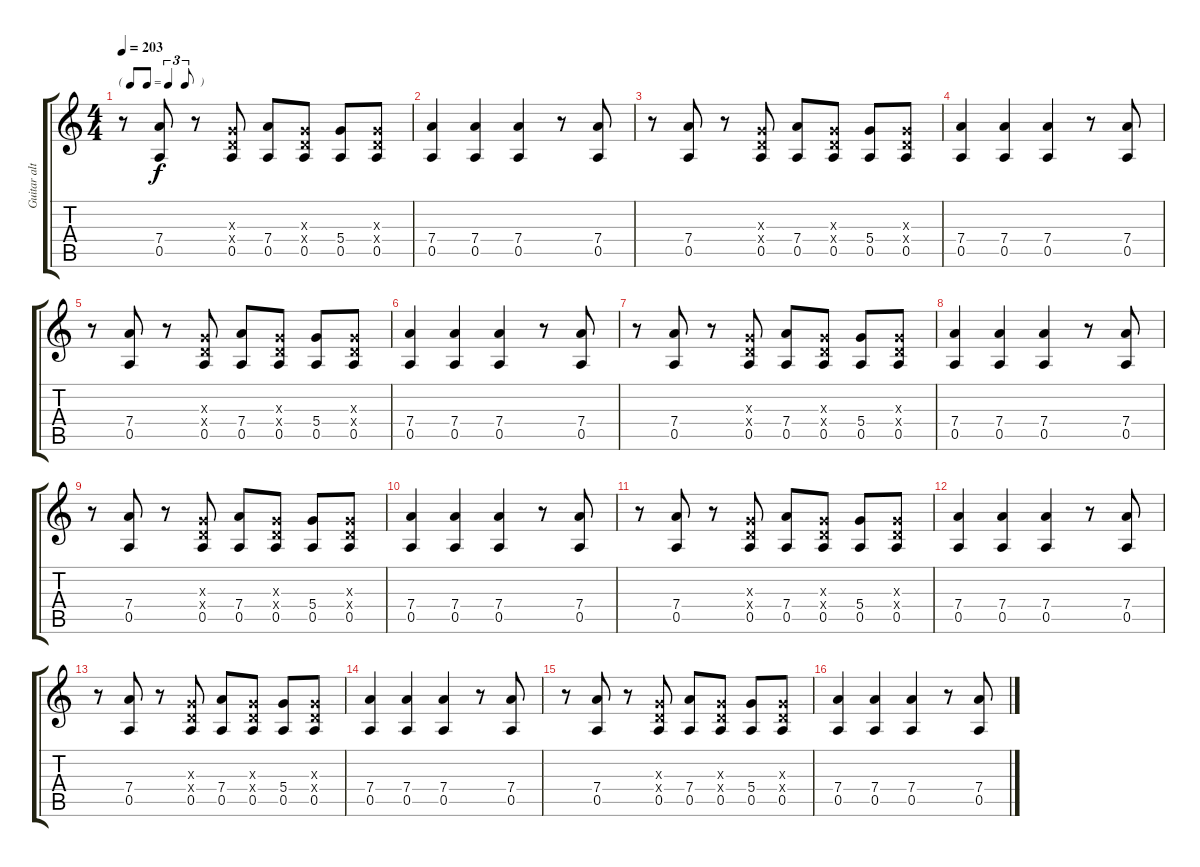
\track ("Guitar alternate" "Guitar alt") {instrument acousticguitarsteel}
\staff {score tabs}
\tuning (E4 B3 G3 D3 A2 E2) {hide}
\ts (4 4)
\tf triplet8th
\tempo 203
\clef g2
\ks c
r.8{dy f} (7.4 0.5).8 r.8 (0.3{x} 0.4{x} 0.5).8 (7.4 0.5).8 (0.3{x} 0.4{x} 0.5).8 (5.4 0.5).8 (0.3{x} 0.4{x} 0.5).8 |
(7.4 0.5).4 (7.4 0.5).4 (7.4 0.5).4 r.8 (7.4 0.5).8 |
r.8 (7.4 0.5).8 r.8 (0.3{x} 0.4{x} 0.5).8 (7.4 0.5).8 (0.3{x} 0.4{x} 0.5).8 (5.4 0.5).8 (0.3{x} 0.4{x} 0.5).8 |
(7.4 0.5).4 (7.4 0.5).4 (7.4 0.5).4 r.8 (7.4 0.5).8 |
r.8 (7.4 0.5).8 r.8 (0.3{x} 0.4{x} 0.5).8 (7.4 0.5).8 (0.3{x} 0.4{x} 0.5).8 (5.4 0.5).8 (0.3{x} 0.4{x} 0.5).8 |
(7.4 0.5).4 (7.4 0.5).4 (7.4 0.5).4 r.8 (7.4 0.5).8 |
r.8 (7.4 0.5).8 r.8 (0.3{x} 0.4{x} 0.5).8 (7.4 0.5).8 (0.3{x} 0.4{x} 0.5).8 (5.4 0.5).8 (0.3{x} 0.4{x} 0.5).8 |
(7.4 0.5).4 (7.4 0.5).4 (7.4 0.5).4 r.8 (7.4 0.5).8 |
r.8 (7.4 0.5).8 r.8 (0.3{x} 0.4{x} 0.5).8 (7.4 0.5).8 (0.3{x} 0.4{x} 0.5).8 (5.4 0.5).8 (0.3{x} 0.4{x} 0.5).8 |
(7.4 0.5).4 (7.4 0.5).4 (7.4 0.5).4 r.8 (7.4 0.5).8 |
r.8 (7.4 0.5).8 r.8 (0.3{x} 0.4{x} 0.5).8 (7.4 0.5).8 (0.3{x} 0.4{x} 0.5).8 (5.4 0.5).8 (0.3{x} 0.4{x} 0.5).8 |
(7.4 0.5).4 (7.4 0.5).4 (7.4 0.5).4 r.8 (7.4 0.5).8 |
r.8 (7.4 0.5).8 r.8 (0.3{x} 0.4{x} 0.5).8 (7.4 0.5).8 (0.3{x} 0.4{x} 0.5).8 (5.4 0.5).8 (0.3{x} 0.4{x} 0.5).8 |
(7.4 0.5).4 (7.4 0.5).4 (7.4 0.5).4 r.8 (7.4 0.5).8 |
r.8 (7.4 0.5).8 r.8 (0.3{x} 0.4{x} 0.5).8 (7.4 0.5).8 (0.3{x} 0.4{x} 0.5).8 (5.4 0.5).8 (0.3{x} 0.4{x} 0.5).8 |
(7.4 0.5).4 (7.4 0.5).4 (7.4 0.5).4 r.8 (7.4 0.5).8
